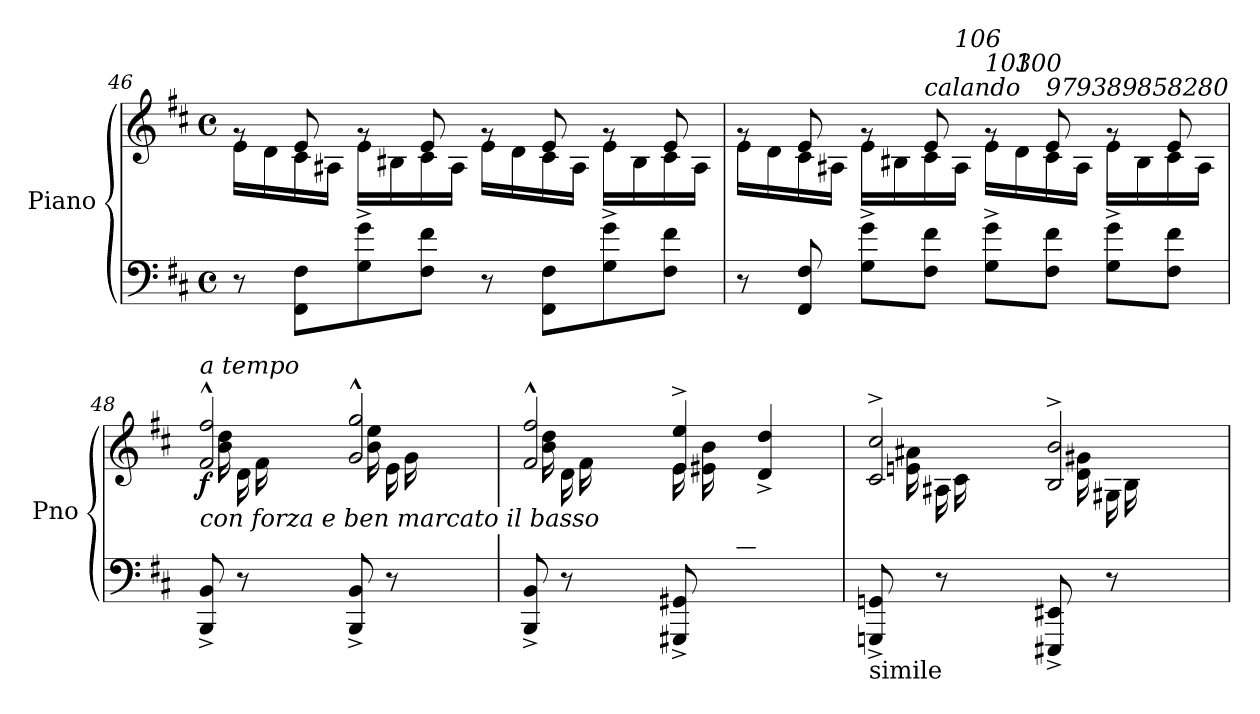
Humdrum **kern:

**kern	**kern	**dynam
*part1	*part1	*part1
*staff2	*staff1	*staff1/2
*I"Piano	*	*
*I'Pno	*	*
!!LO:LB:g=z
*clefF4	*clefG2	*
*k[f#c#]	*k[f#c#]	*
*M4/4	*M4/4	*
*met(c)	*met(c)	*
=46	=46	=46
*	*^	*
8r	8rg	16e\LL	.
.	.	16d\	.
8FF#\ 8F#\L	8e/	16c#\	.
.	.	16A#X\JJ	.
8G\^ 8g\^	8rg	16e\LL	.
.	.	16B#X\	.
8F#\ 8f#\J	8e/	16c#\	.
.	.	16A#\JJ	.
8r	8rg	16e\LL	.
.	.	16d\	.
8FF#\ 8F#\L	8e/	16c#\	.
.	.	16A#\JJ	.
8G\^ 8g\^	8rg	16e\LL	.
.	.	16B#\	.
8F#\ 8f#\J	8e/	16c#\	.
.	.	16A#\JJ	.
=47	=47	=47	=47
8r	8rg	16e\LL	.
.	.	16d\	.
8FF#/ 8F#/	8e/	16c#\	.
.	.	16A#X\JJ	.
8G\^ 8g\^L	8rg	16e\LL	.
.	.	16B#X\	.
!	!LO:TX:a:i:t=calando	!	!
8F#\ 8f#\J	8e/	16c#\	.
!	!	!LO:TX:a:i:t=106	!
.	.	16A#\JJ	.
!	!LO:TX:a:i:t=103	!	!
8G\^ 8g\^L	8rg	16e\LL	.
!	!	!LO:TX:a:i:t=100	!
.	.	16d\	.
!	!LO:TX:a:i:t=97	!	!
8F#\ 8f#\J	8e/	16c#\	.
!	!	!LO:TX:a:i:t=93	!
.	.	16A#\JJ	.
!	!LO:TX:a:i:t=89	!	!
8G\^ 8g\^L	8rg	16e\LL	.
!	!	!LO:TX:a:i:t=85	!
.	.	16B#\	.
!	!LO:TX:a:i:t=82	!	!
8F#\ 8f#\J	8e/	16c#\	.
!	!	!LO:TX:a:i:t=80	!
.	.	16A#\JJ	.
!!LO:LB:g=z	!!
=48	=48	=48	=48
*^	*	*	*
!	!	!LO:TX:a:i:t=a tempo	!	!
!LO:TX:a:i:t=con forza e ben marcato il basso	!	!	!	!
!	!	!	!	!LO:DY:b
4ryy	8BBB/^ 8BB/^	2f#/^^ 2ff#/^^	16f#\LLyy	f
.	.	.	16b\ 16dd\	.
.	8r	.	16d\	.
.	.	.	16f#\	.
16F#/	4ryy	.	4ryy	.
16B/	.	.	.	.
16D/	.	.	.	.
16F#/JJ	.	.	.	.
4ryy	8BBB/^ 8BB/^	2g/^^ 2gg/^^	16g\LLyy	.
.	.	.	16b\ 16ee\	.
.	8r	.	16e\	.
.	.	.	16g\	.
16G/	4ryy	.	4ryy	.
16B/	.	.	.	.
16E/	.	.	.	.
16G/JJ	.	.	.	.
=49	=49	=49	=49	=49
4ryy	8BBB/^ 8BB/^	2f#/^^ 2ff#/^^	16f#\LLyy	.
.	.	.	16b\ 16dd\	.
.	8r	.	16d\	.
.	.	.	16f#\	.
16D/	4ryy	.	4ryy	.
16B/	.	.	.	.
16D/	.	.	.	.
16F#/JJ	.	.	.	.
8ryy	8GGG#X/^ 8GG#X/^	4e/^ 4ee/^	16e\LL	.
.	.	.	16e#X\ 16b\	.
16B/	8ryy	.	4.ryy	.
16d/	.	.	.	.
16E#X/	4ryy	4d/^ 4dd/^	.	.
16G#X/	.	.	.	.
16BB/	.	.	.	.
16E#/JJ	.	.	.	.
=50	=50	=50	=50	=50
!LO:TX:b:t=simile	!	!	!	!
4ryy	8GGGn/^ 8GGn/^	2c#/^ 2cc#/^	16c#\LLyy	.
.	.	.	16en\ 16a#X\	.
.	8r	.	16A#X\	.
.	.	.	16c#\	.
16En/	4ryy	.	4ryy	.
16G/	.	.	.	.
16AA#X/	.	.	.	.
16E/JJ	.	.	.	.
4ryy	8EEE#X/^ 8EE#X/^	2B/^ 2b/^	16B\LLyy	.
.	.	.	16d\ 16g#X\	.
.	8r	.	16G#X\	.
.	.	.	16B\	.
16D/	4ryy	.	4ryy	.
16E#X/	.	.	.	.
16GG#X/	.	.	.	.
16D/JJ	.	.	.	.
*v	*v	*	*	*
*	*v	*v	*
=	=	=
*-	*-	*-
